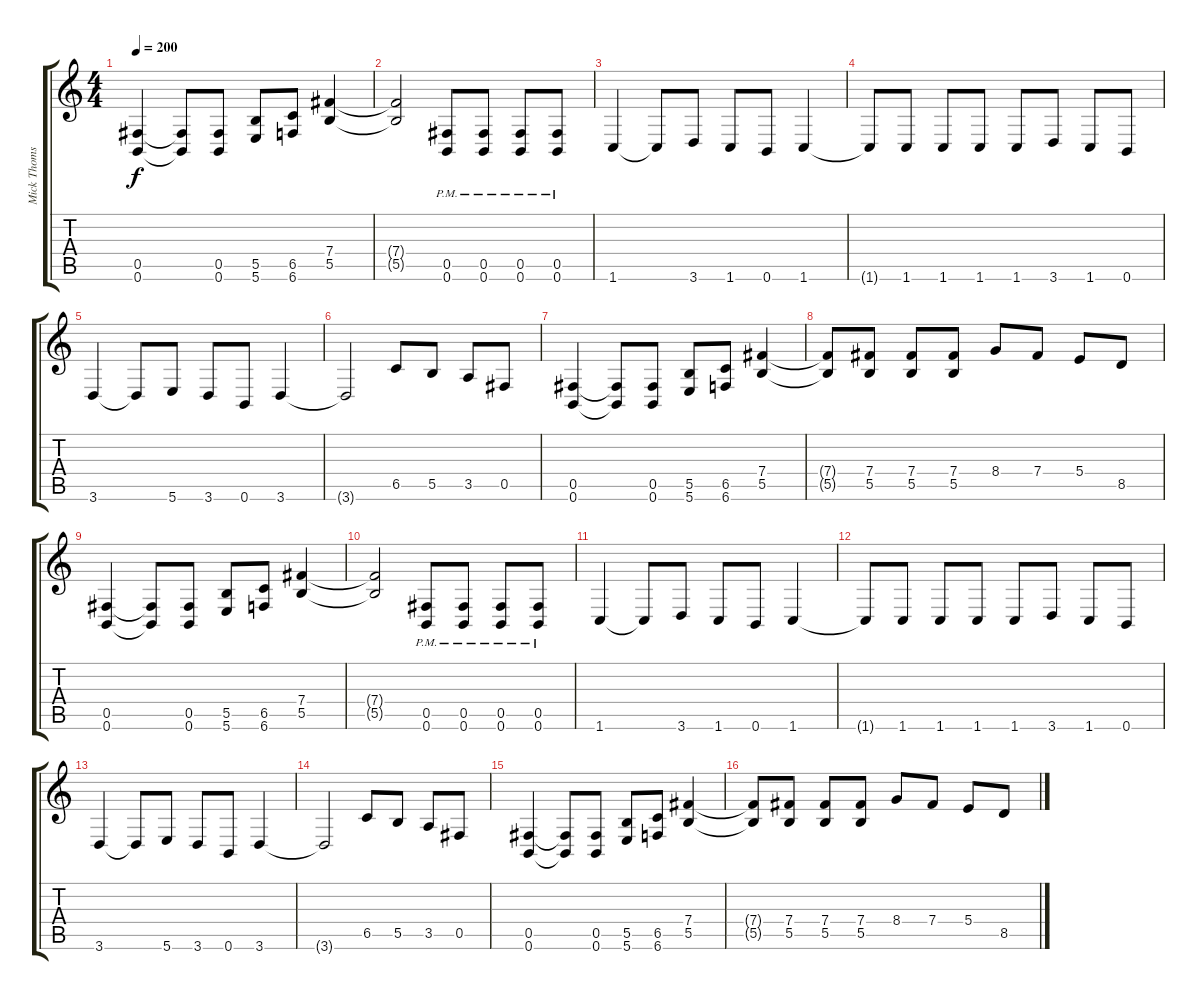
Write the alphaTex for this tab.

\track ("Mick Thomson" "Mick Thoms") {instrument distortionguitar}
\staff {score tabs}
\tuning (Db4 Ab3 E3 B2 Gb2 B1) {hide}
\ts (4 4)
\tempo 200
\clef g2
\ks c
(0.5 0.6).4{dy f} (0.5{t} 0.6{t}).8 (0.5 0.6).8 (5.5 5.6).8 (6.5 6.6).8 (7.4 5.5).4 |
(7.4{t} 5.5{t}).2 (0.5{pm} 0.6{pm}).8 (0.5{pm} 0.6{pm}).8 (0.5{pm} 0.6{pm}).8 (0.5{pm} 0.6{pm}).8 |
1.6.4 1.6{t}.8 3.6.8 1.6.8 0.6.8 1.6.4 |
1.6{t}.8 1.6.8 1.6.8 1.6.8 1.6.8 3.6.8 1.6.8 0.6.8 |
3.6.4 3.6{t}.8 5.6.8 3.6.8 0.6.8 3.6.4 |
3.6{t}.2 6.5.8 5.5.8 3.5.8 0.5.8 |
(0.5 0.6).4 (0.5{t} 0.6{t}).8 (0.5 0.6).8 (5.5 5.6).8 (6.5 6.6).8 (7.4 5.5).4 |
(7.4{t} 5.5{t}).8 (7.4 5.5).8 (7.4 5.5).8 (7.4 5.5).8 8.4.8 7.4.8 5.4.8 8.5.8 |
(0.5 0.6).4 (0.5{t} 0.6{t}).8 (0.5 0.6).8 (5.5 5.6).8 (6.5 6.6).8 (7.4 5.5).4 |
(7.4{t} 5.5{t}).2 (0.5{pm} 0.6{pm}).8 (0.5{pm} 0.6{pm}).8 (0.5{pm} 0.6{pm}).8 (0.5{pm} 0.6{pm}).8 |
1.6.4 1.6{t}.8 3.6.8 1.6.8 0.6.8 1.6.4 |
1.6{t}.8 1.6.8 1.6.8 1.6.8 1.6.8 3.6.8 1.6.8 0.6.8 |
3.6.4 3.6{t}.8 5.6.8 3.6.8 0.6.8 3.6.4 |
3.6{t}.2 6.5.8 5.5.8 3.5.8 0.5.8 |
(0.5 0.6).4 (0.5{t} 0.6{t}).8 (0.5 0.6).8 (5.5 5.6).8 (6.5 6.6).8 (7.4 5.5).4 |
(7.4{t} 5.5{t}).8 (7.4 5.5).8 (7.4 5.5).8 (7.4 5.5).8 8.4.8 7.4.8 5.4.8 8.5.8
